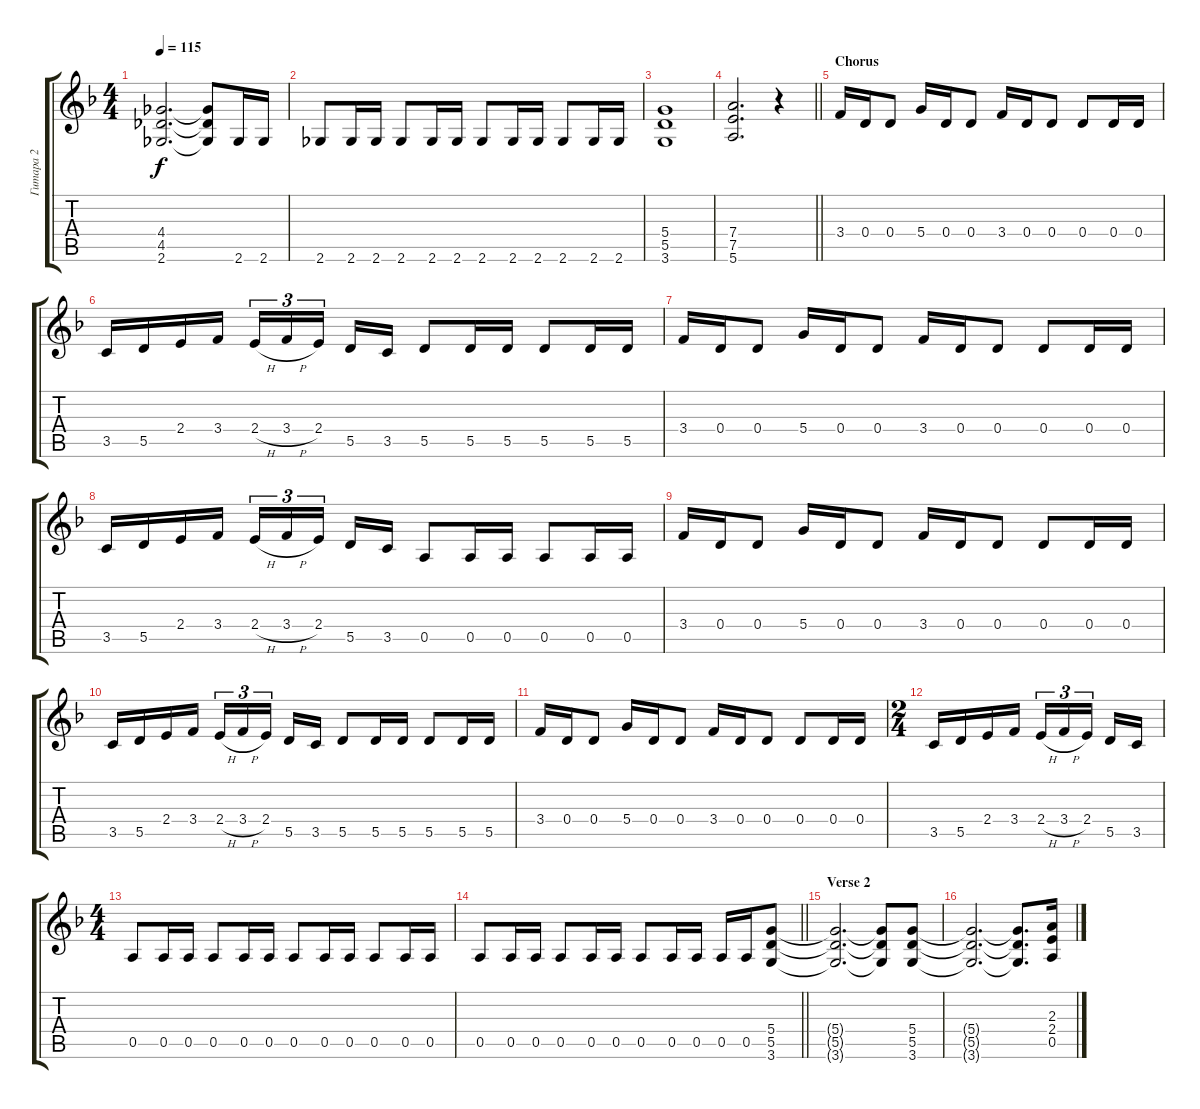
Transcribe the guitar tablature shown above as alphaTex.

\track ("Гитара 2" "Гитара 2") {instrument distortionguitar}
\staff {score tabs}
\tuning (E4 B3 G3 D3 A2 E2) {hide}
\ts (4 4)
\tempo 115
\clef g2
\ks dminor
(4.4 4.5 2.6).2{d dy f} (4.4{t} 4.5{t} 2.6{t}).8 2.6.16 2.6.16 |
2.6.8 2.6.16 2.6.16 2.6.8 2.6.16 2.6.16 2.6.8 2.6.16 2.6.16 2.6.8 2.6.16 2.6.16 |
(5.4 5.5 3.6).1 |
\barLineRight lightlight
(7.4 7.5 5.6).2{d} r.4 |
\section ("" "Chorus")
3.4.16{volume 15} 0.4.16 0.4.8{volume 13} 5.4.16{volume 15} 0.4.16 0.4.8{volume 13} 3.4.16{volume 15} 0.4.16 0.4.8{volume 13} 0.4.8 0.4.16 0.4.16 |
3.5.16 5.5.16 2.4.16 3.4.16 2.4{h}.16{tu (3 2)} 3.4{h}.16{tu (3 2)} 2.4.16{tu (3 2) beam splitsecondary} 5.5.16 3.5.16 5.5.8 5.5.16 5.5.16 5.5.8 5.5.16 5.5.16 |
3.4.16{volume 15} 0.4.16 0.4.8{volume 13} 5.4.16{volume 15} 0.4.16 0.4.8{volume 13} 3.4.16{volume 15} 0.4.16 0.4.8{volume 13} 0.4.8 0.4.16 0.4.16 |
3.5.16 5.5.16 2.4.16 3.4.16 2.4{h}.16{tu (3 2)} 3.4{h}.16{tu (3 2)} 2.4.16{tu (3 2) beam splitsecondary} 5.5.16 3.5.16 0.5.8 0.5.16 0.5.16 0.5.8 0.5.16 0.5.16 |
3.4.16{volume 15} 0.4.16 0.4.8{volume 13} 5.4.16{volume 15} 0.4.16 0.4.8{volume 13} 3.4.16{volume 15} 0.4.16 0.4.8{volume 13} 0.4.8 0.4.16 0.4.16 |
3.5.16 5.5.16 2.4.16 3.4.16 2.4{h}.16{tu (3 2)} 3.4{h}.16{tu (3 2)} 2.4.16{tu (3 2) beam splitsecondary} 5.5.16 3.5.16 5.5.8 5.5.16 5.5.16 5.5.8 5.5.16 5.5.16 |
3.4.16{volume 15} 0.4.16 0.4.8{volume 13} 5.4.16{volume 15} 0.4.16 0.4.8{volume 13} 3.4.16{volume 15} 0.4.16 0.4.8{volume 13} 0.4.8 0.4.16 0.4.16 |
\ts (2 4)
3.5.16 5.5.16 2.4.16 3.4.16 2.4{h}.16{tu (3 2)} 3.4{h}.16{tu (3 2)} 2.4.16{tu (3 2) beam splitsecondary} 5.5.16 3.5.16 |
\ts (4 4)
0.5.8 0.5.16 0.5.16 0.5.8 0.5.16 0.5.16 0.5.8 0.5.16 0.5.16 0.5.8 0.5.16 0.5.16 |
\barLineRight lightlight
0.5.8 0.5.16 0.5.16 0.5.8 0.5.16 0.5.16 0.5.8 0.5.16 0.5.16 0.5.16 0.5.16 (5.4 5.5 3.6).8 |
\section ("" "Verse 2")
(5.4{t} 5.5{t} 3.6{t}).2{d} (5.4{t} 5.5{t} 3.6{t}).8 (5.4 5.5 3.6).8 |
(5.4{t} 5.5{t} 3.6{t}).2{d} (5.4{t} 5.5{t} 3.6{t}).8{d} (2.3 2.4 0.5).16
